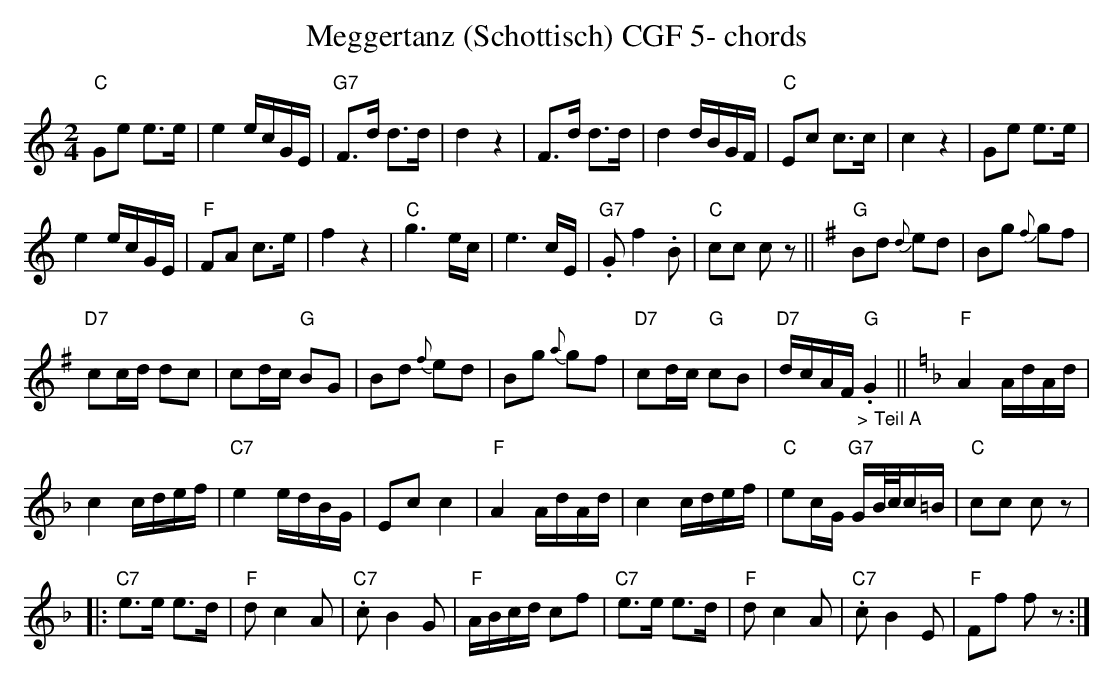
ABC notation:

X:1
T:Meggertanz (Schottisch) CGF 5- chords
M:2/4
L:1/8
K:Cmaj%%MIDI gchordon
"C"Ge e>e | e2 e/2c/2G/2E/2 | "G7"F>d d>d | d2z2 | F>d d>d | d2 d/2B/2G/2F/2 | "C"Ec c>c | c2z2 | Ge e>e |
e2 e/2c/2G/2E/2 | "F"FA c>e | f2z2 | "C"g3 e/2c/2 | e3 c/2E/2 | "G7".Gf2.B | "C"cc cz || [K:Gmaj] "G"Bd {d}ed | Bg {f}gf |
"D7"cc/2d/2 dc | cd/2c/2 "G"BG | Bd {f}ed | Bg {a}gf | "D7"cd/2c/2 "G"cB | "D7"d/2c/2A/2F/2 "_> Teil A""G".G2 || [K:Fmaj][L:1/16] "F"A4 AdAd |
c4 cdef | "C7"e4 edBG | E2c2c4 | "F"A4 AdAd | c4 cdef | "C"e2cG "G7"GB/2c/2c=B | "C"c2c2 c2 z2 |
|: [L:1/8] "C7"e>e e>d | "F"dc2A | "C7".cB2G | "F"A/2B/2c/2d/2 cf | "C7"e>e e>d | "F"dc2A | "C7".cB2E | "F"Ff fz :|
